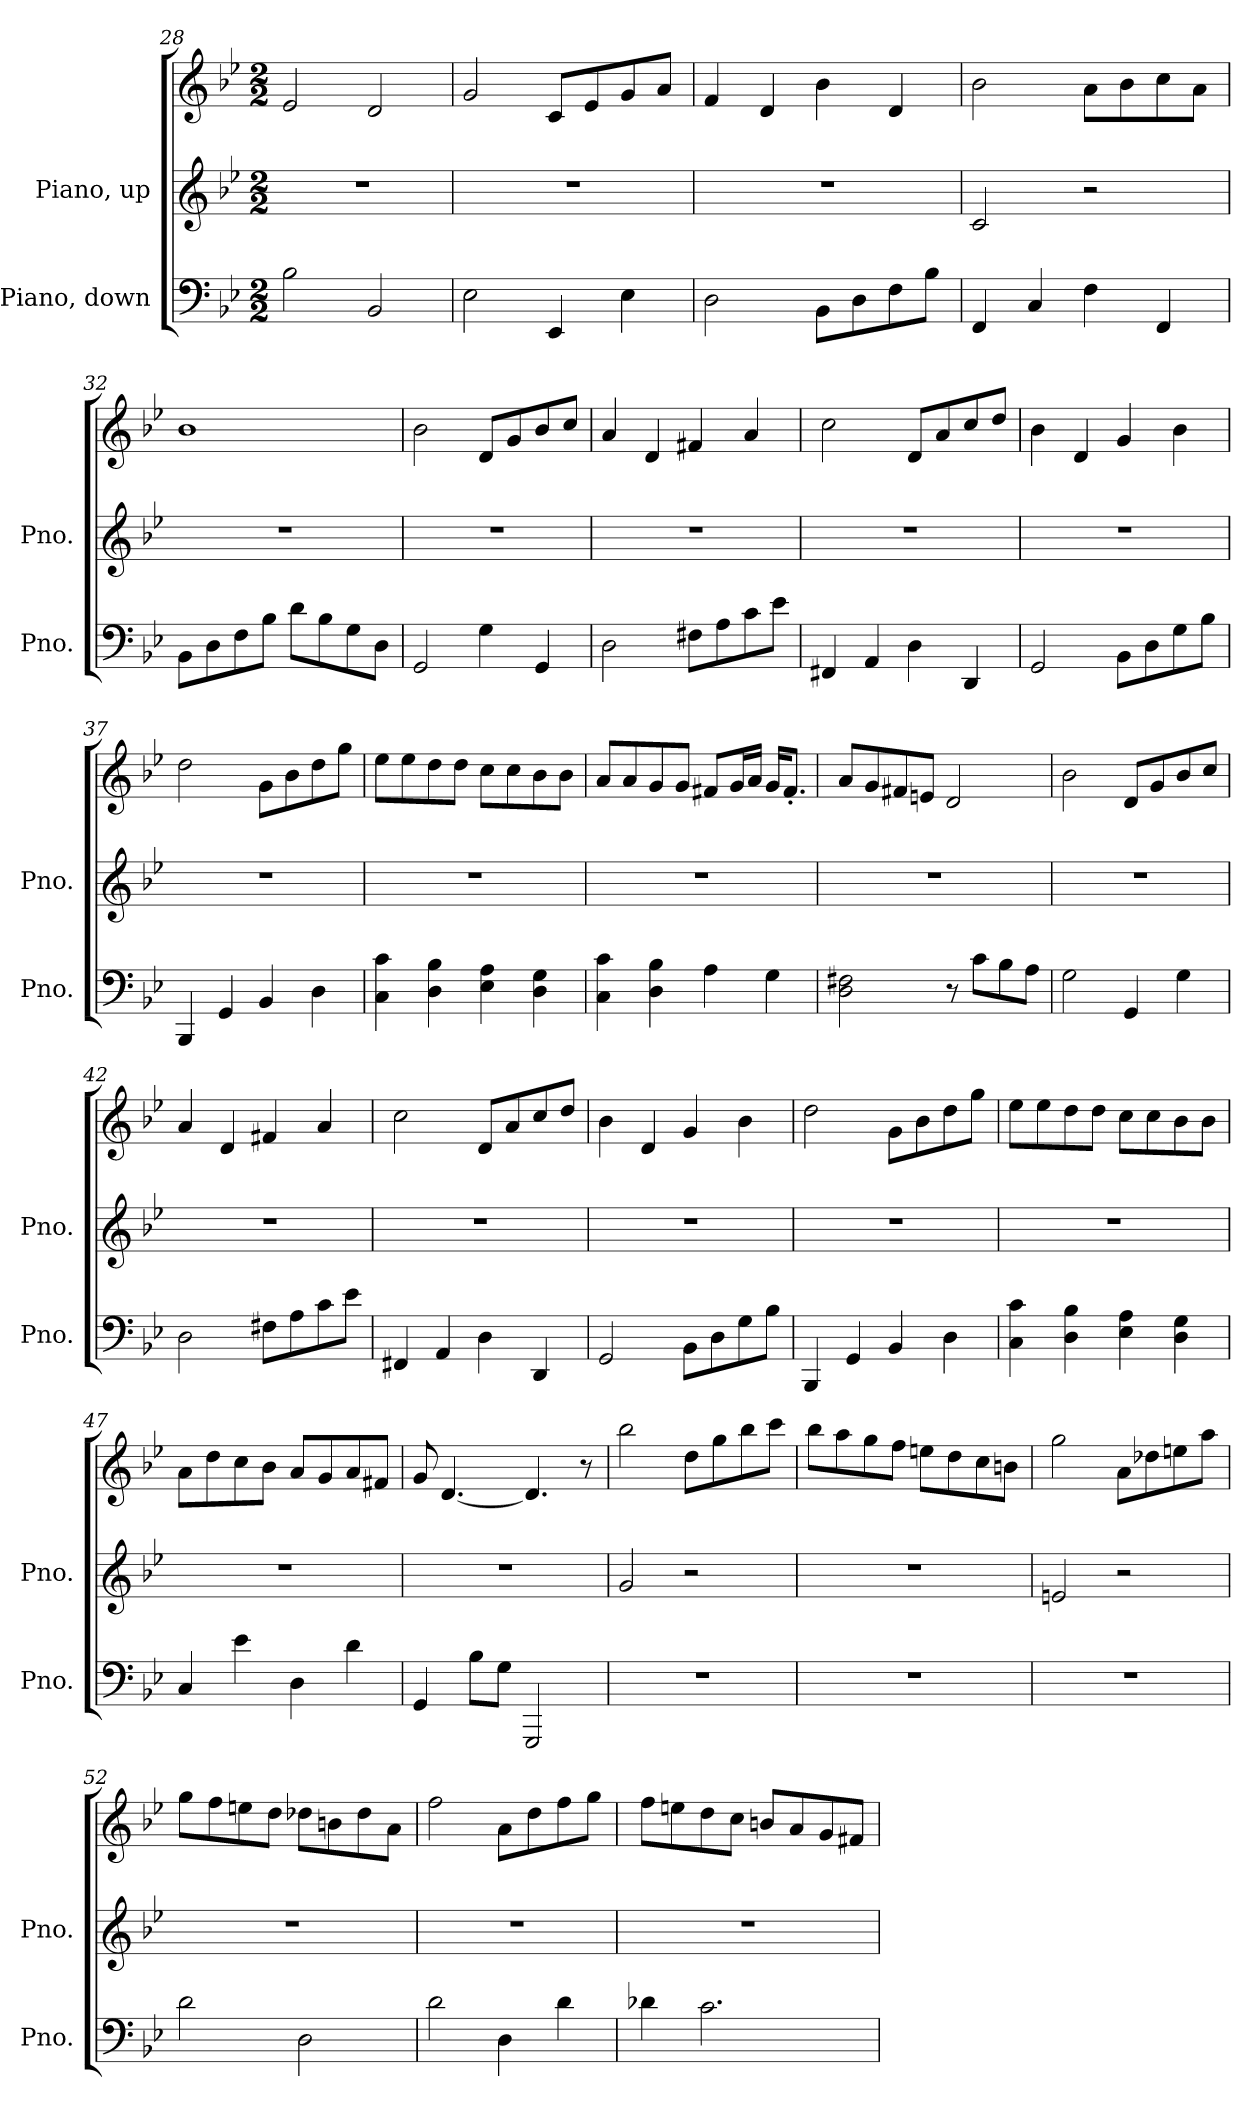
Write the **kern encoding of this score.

**kern	**kern	**kern
*part2	*part1	*part1
*staff3	*staff2	*staff1
*I"Piano, down	*I"Piano, up	*
*I'Pno.	*I'Pno.	*
*clefF4	*clefG2	*clefG2
*k[b-e-]	*k[b-e-]	*k[b-e-]
*M2/2	*M2/2	*M2/2
=28	=28	=28
2B-\	1r	2e-/
2BB-/	.	2d/
=29	=29	=29
2E-\	1r	2g/
4EE-/	.	8c/L
.	.	8e-/
4E-\	.	8g/
.	.	8a/J
=30	=30	=30
2D\	1r	4f/
.	.	4d/
8BB-\L	.	4b-\
8D\	.	.
8F\	.	4d/
8B-\J	.	.
=31	=31	=31
4FF/	2c/	2b-\
4C/	.	.
4F\	2r	8a\L
.	.	8b-\
4FF/	.	8cc\
.	.	8a\J
!!LO:LB:g=z
=32	=32	=32
8BB-\L	1r	1b-
8D\	.	.
8F\	.	.
8B-\J	.	.
8d\L	.	.
8B-\	.	.
8G\	.	.
8D\J	.	.
=33	=33	=33
2GG/	1r	2b-\
4G\	.	8d/L
.	.	8g/
4GG/	.	8b-/
.	.	8cc/J
=34	=34	=34
2D\	1r	4a/
.	.	4d/
8F#X\L	.	4f#X/
8A\	.	.
8c\	.	4a/
8e-\J	.	.
=35	=35	=35
4FF#X/	1r	2cc\
4AA/	.	.
4D\	.	8d/L
.	.	8a/
4DD/	.	8cc/
.	.	8dd/J
=36	=36	=36
2GG/	1r	4b-\
.	.	4d/
8BB-\L	.	4g/
8D\	.	.
8G\	.	4b-\
8B-\J	.	.
!!LO:LB:g=z
=37	=37	=37
4BBB-/	1r	2dd\
4GG/	.	.
4BB-/	.	8g\L
.	.	8b-\
4D\	.	8dd\
.	.	8gg\J
=38	=38	=38
4C\ 4c\	1r	8ee-\L
.	.	8ee-\
4D\ 4B-\	.	8dd\
.	.	8dd\J
4E-\ 4A\	.	8cc\L
.	.	8cc\
4D\ 4G\	.	8b-\
.	.	8b-\J
=39	=39	=39
4C\ 4c\	1r	8a/L
.	.	8a/
4D\ 4B-\	.	8g/
.	.	8g/J
4A\	.	8f#X/L
.	.	16g/L
.	.	16a/JJ
4G\	.	16g/KL
.	.	8.f#'/J
=40	=40	=40
2D\ 2F#X\	1r	8a/L
.	.	8g/
.	.	8f#X/
.	.	8en/J
8r	.	2d/
8c\L	.	.
8B-\	.	.
8A\J	.	.
=41	=41	=41
2G\	1r	2b-\
4GG/	.	8d/L
.	.	8g/
4G\	.	8b-/
.	.	8cc/J
!!LO:PB:g=z
=42	=42	=42
2D\	1r	4a/
.	.	4d/
8F#X\L	.	4f#X/
8A\	.	.
8c\	.	4a/
8e-\J	.	.
=43	=43	=43
4FF#X/	1r	2cc\
4AA/	.	.
4D\	.	8d/L
.	.	8a/
4DD/	.	8cc/
.	.	8dd/J
=44	=44	=44
2GG/	1r	4b-\
.	.	4d/
8BB-\L	.	4g/
8D\	.	.
8G\	.	4b-\
8B-\J	.	.
=45	=45	=45
4BBB-/	1r	2dd\
4GG/	.	.
4BB-/	.	8g\L
.	.	8b-\
4D\	.	8dd\
.	.	8gg\J
=46	=46	=46
4C\ 4c\	1r	8ee-\L
.	.	8ee-\
4D\ 4B-\	.	8dd\
.	.	8dd\J
4E-\ 4A\	.	8cc\L
.	.	8cc\
4D\ 4G\	.	8b-\
.	.	8b-\J
!!LO:LB:g=z
=47	=47	=47
4C/	1r	8a\L
.	.	8dd\
4e-\	.	8cc\
.	.	8b-\J
4D\	.	8a/L
.	.	8g/
4d\	.	8a/
.	.	8f#X/J
=48	=48	=48
4GG/	1r	8g/
.	.	[4.d/
8B-\L	.	.
8G\J	.	.
2GGG/	.	4.d/]
.	.	8r
=49	=49	=49
1r	2g/	2bb-\
.	2r	8dd\L
.	.	8gg\
.	.	8bb-\
.	.	8ccc\J
=50	=50	=50
1r	1r	8bb-\L
.	.	8aa\
.	.	8gg\
.	.	8ff\J
.	.	8een\L
.	.	8dd\
.	.	8cc\
.	.	8bn\J
=51	=51	=51
1r	2en/	2gg\
.	2r	8a\L
.	.	8dd-X\
.	.	8een\
.	.	8aa\J
!!LO:LB:g=z
=52	=52	=52
2d\	1r	8gg\L
.	.	8ff\
.	.	8een\
.	.	8dd\J
2D\	.	8dd-X\L
.	.	8bn\
.	.	8dd-\
.	.	8a\J
=53	=53	=53
2d\	1r	2ff\
4D\	.	8a\L
.	.	8dd\
4d\	.	8ff\
.	.	8gg\J
=54	=54	=54
4d-X\	1r	8ff\L
.	.	8een\
2.c\	.	8dd\
.	.	8cc\J
.	.	8bn/L
.	.	8a/
.	.	8g/
.	.	8f#X/J
=	=	=
*-	*-	*-
